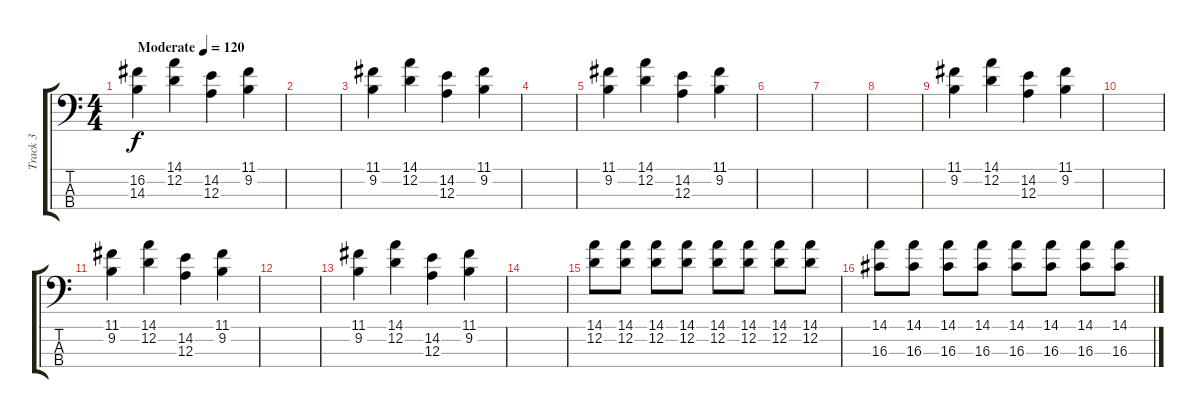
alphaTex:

\track ("Track 3" "Track 3") {instrument electricbassfinger}
\staff {score tabs}
\tuning (G2 D2 A1 E1) {hide}
\ts (4 4)
\tempo (120 "Moderate")
\clef f4
\ks c
(16.2 14.3).4{dy f instrument electricbassfinger} (14.1 12.2).4 (14.2 12.3).4 (11.1 9.2).4 |
|
(11.1 9.2).4 (14.1 12.2).4 (14.2 12.3).4 (11.1 9.2).4 |
|
(11.1 9.2).4 (14.1 12.2).4 (14.2 12.3).4 (11.1 9.2).4 |
|
|
|
(11.1 9.2).4 (14.1 12.2).4 (14.2 12.3).4 (11.1 9.2).4 |
|
(11.1 9.2).4 (14.1 12.2).4 (14.2 12.3).4 (11.1 9.2).4 |
|
(11.1 9.2).4 (14.1 12.2).4 (14.2 12.3).4 (11.1 9.2).4 |
|
(14.1 12.2).8 (14.1 12.2).8 (14.1 12.2).8 (14.1 12.2).8 (14.1 12.2).8 (14.1 12.2).8 (14.1 12.2).8 (14.1 12.2).8 |
(14.1 16.3).8 (14.1 16.3).8 (14.1 16.3).8 (14.1 16.3).8 (14.1 16.3).8 (14.1 16.3).8 (14.1 16.3).8 (14.1 16.3).8
